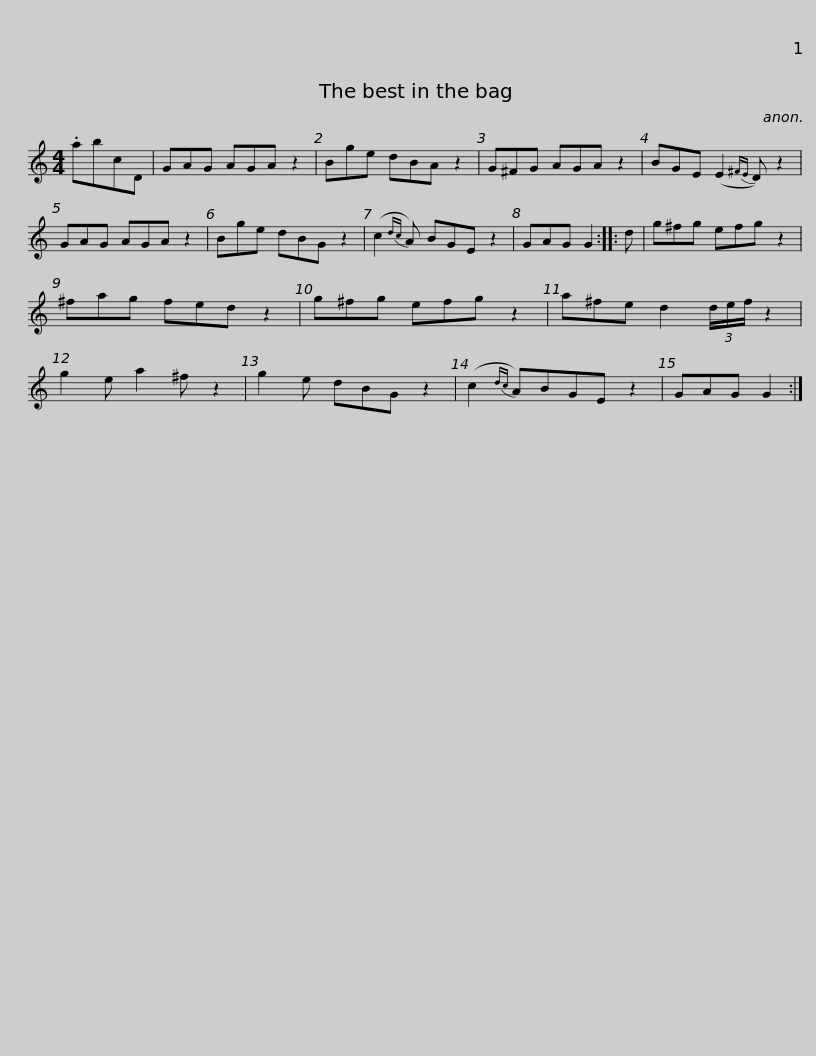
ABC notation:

X:1
L:1/8
M:4/4
I:linebreak $
K:C
V:1 treble
V:1
 .abcD | GAG AGA z2 | Bge dBA z2 | G^FG AGA z2 | BGE (E2{^FE} D) z2 | %5
 GAG AGA z2 |$ Bge dBG z2 | (c2{dc} A) BGE z2 | GAG G2 :: d | %10
 g^fg efg z2 | ^fag fed z2 | g^fg efg z2 |$ a^fe d2 (3d/e/f/ z2 | g2 e a2 ^f z2 | %15
 g2 e dBG z2 | (c2{dc} A)BGE z2 | GAG G2 :| %18
